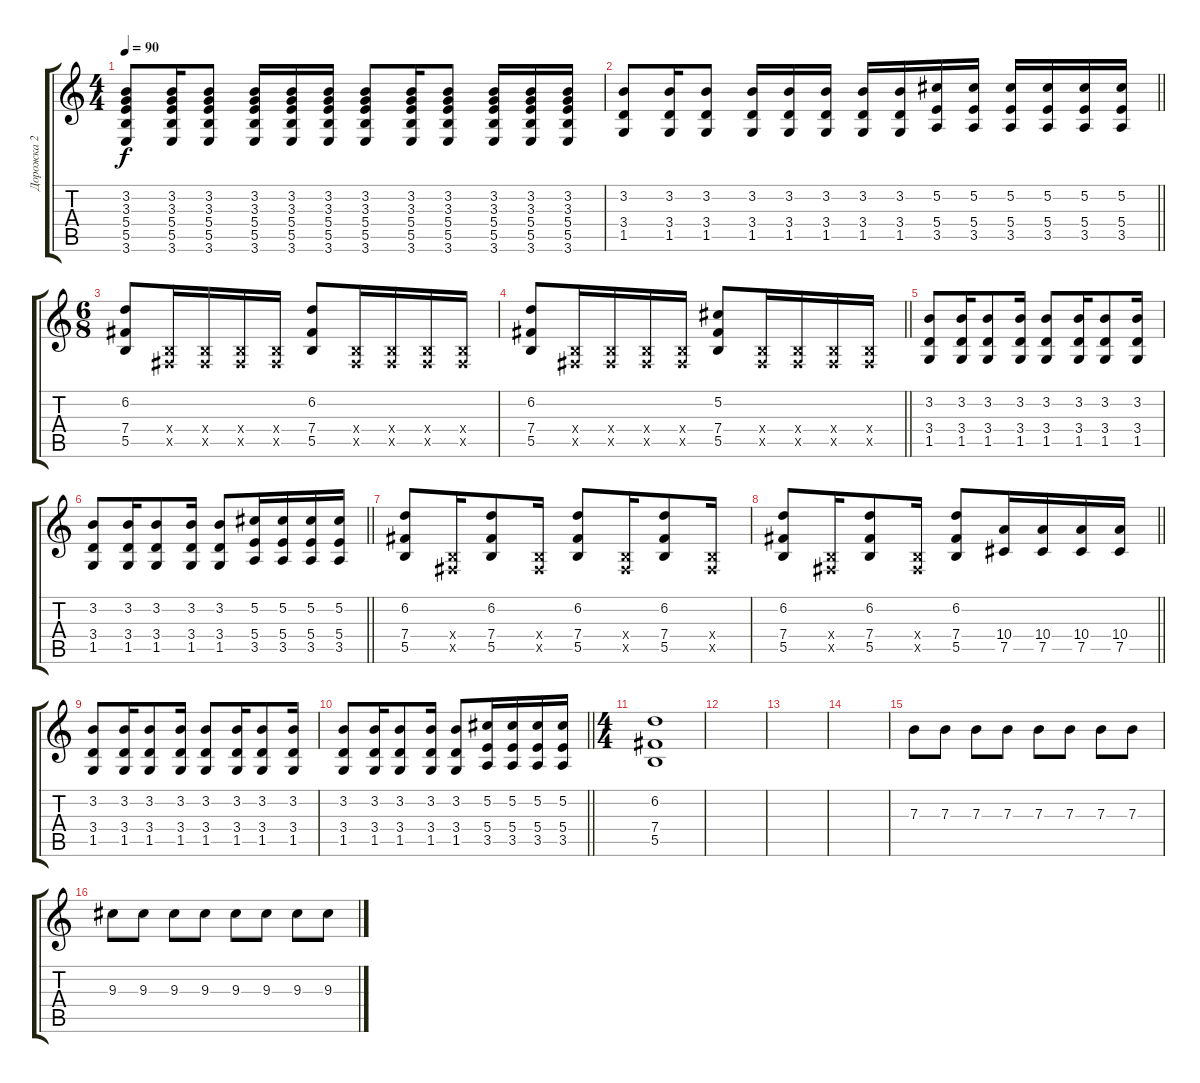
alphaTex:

\track ("Дорожка 2" "Дорожка 2") {instrument electricguitarclean}
\staff {score tabs}
\tuning (Db4 Ab3 E3 B2 Gb2 Db2) {hide}
\ts (4 4)
\tempo 90
\clef g2
\ks c
(3.2 3.3 5.4 5.5 3.6).8{dy f} (3.2 3.3 5.4 5.5 3.6).16 (3.2 3.3 5.4 5.5 3.6).8 (3.2 3.3 5.4 5.5 3.6).16 (3.2 3.3 5.4 5.5 3.6).16 (3.2 3.3 5.4 5.5 3.6).16 (3.2 3.3 5.4 5.5 3.6).8 (3.2 3.3 5.4 5.5 3.6).16 (3.2 3.3 5.4 5.5 3.6).8 (3.2 3.3 5.4 5.5 3.6).16 (3.2 3.3 5.4 5.5 3.6).16 (3.2 3.3 5.4 5.5 3.6).16 |
\barLineRight lightlight
(3.2 3.4 1.5).8 (3.2 3.4 1.5).16 (3.2 3.4 1.5).8 (3.2 3.4 1.5).16 (3.2 3.4 1.5).16 (3.2 3.4 1.5).16 (3.2 3.4 1.5).16 (3.2 3.4 1.5).16 (5.2 5.4 3.5).16 (5.2 5.4 3.5).16 (5.2 5.4 3.5).16 (5.2 5.4 3.5).16 (5.2 5.4 3.5).16 (5.2 5.4 3.5).16 |
\ts (6 8)
(6.2 7.4 5.5).8 (0.4{x} 0.5{x}).16 (0.4{x} 0.5{x}).16 (0.4{x} 0.5{x}).16 (0.4{x} 0.5{x}).16 (6.2 7.4 5.5).8 (0.4{x} 0.5{x}).16 (0.4{x} 0.5{x}).16 (0.4{x} 0.5{x}).16 (0.4{x} 0.5{x}).16 |
\barLineRight lightlight
(6.2 7.4 5.5).8 (0.4{x} 0.5{x}).16 (0.4{x} 0.5{x}).16 (0.4{x} 0.5{x}).16 (0.4{x} 0.5{x}).16 (5.2 7.4 5.5).8 (0.4{x} 0.5{x}).16 (0.4{x} 0.5{x}).16 (0.4{x} 0.5{x}).16 (0.4{x} 0.5{x}).16 |
(3.2 3.4 1.5).8 (3.2 3.4 1.5).16 (3.2 3.4 1.5).8 (3.2 3.4 1.5).16 (3.2 3.4 1.5).8 (3.2 3.4 1.5).16 (3.2 3.4 1.5).8 (3.2 3.4 1.5).16 |
\barLineRight lightlight
(3.2 3.4 1.5).8 (3.2 3.4 1.5).16 (3.2 3.4 1.5).8 (3.2 3.4 1.5).16 (3.2 3.4 1.5).8 (5.2 5.4 3.5).16 (5.2 5.4 3.5).16 (5.2 5.4 3.5).16 (5.2 5.4 3.5).16 |
(6.2 7.4 5.5).8 (0.4{x} 0.5{x}).16 (6.2 7.4 5.5).8 (0.4{x} 0.5{x}).16 (6.2 7.4 5.5).8 (0.4{x} 0.5{x}).16 (6.2 7.4 5.5).8 (0.4{x} 0.5{x}).16 |
\barLineRight lightlight
(6.2 7.4 5.5).8 (0.4{x} 0.5{x}).16 (6.2 7.4 5.5).8 (0.4{x} 0.5{x}).16 (6.2 7.4 5.5).8 (10.4 7.5).16 (10.4 7.5).16 (10.4 7.5).16 (10.4 7.5).16 |
(3.2 3.4 1.5).8 (3.2 3.4 1.5).16 (3.2 3.4 1.5).8 (3.2 3.4 1.5).16 (3.2 3.4 1.5).8 (3.2 3.4 1.5).16 (3.2 3.4 1.5).8 (3.2 3.4 1.5).16 |
\barLineRight lightlight
(3.2 3.4 1.5).8 (3.2 3.4 1.5).16 (3.2 3.4 1.5).8 (3.2 3.4 1.5).16 (3.2 3.4 1.5).8 (5.2 5.4 3.5).16 (5.2 5.4 3.5).16 (5.2 5.4 3.5).16 (5.2 5.4 3.5).16 |
\ts (4 4)
(6.2 7.4 5.5).1 |
|
|
|
7.3.8 7.3.8 7.3.8 7.3.8 7.3.8 7.3.8 7.3.8 7.3.8 |
9.3.8 9.3.8 9.3.8 9.3.8 9.3.8 9.3.8 9.3.8 9.3.8
